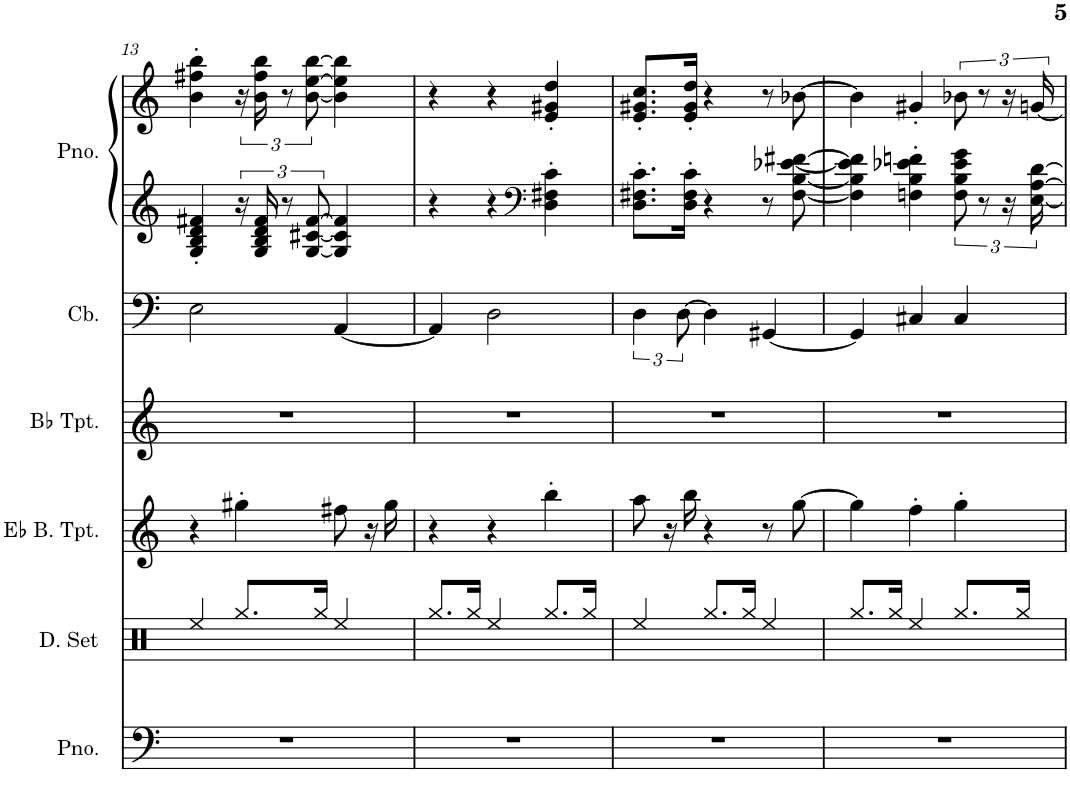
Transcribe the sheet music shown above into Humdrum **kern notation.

**kern	**kern	**kern	**kern	**kern	**kern	**kern
*part6	*part5	*part4	*part3	*part2	*part1	*part1
*staff7	*staff6	*staff5	*staff4	*staff3	*staff2	*staff1
*I"Piano	*I"Drumset	*I"Eb Bass Trumpet	*I"Bb Trumpet	*I"Contrabass	*I"Piano, Satin Doll	*
*I'Pno.	*I'D. Set	*I'Eb B. Tpt.	*I'Bb Tpt.	*I'Cb.	*I'Pno.	*
!!LO:PB:g=z
*clefF4	*clefX	*clefG2	*clefG2	*clefF4	*clefG2	*clefG2
*	*	*Trd5c9	*Trd1c2	*Trd7c12	*	*
*k[]	*k[]	*k[]	*k[]	*k[]	*k[]	*k[]
*M3/4	*M3/4	*M3/4	*M3/4	*M3/4	*M3/4	*M3/4
=13	=13	=13	=13	=13	=13	=13
2.r	4Ree/	4r	2.r	2E\	4G/' 4B/' 4d/' 4f#X/'	4b\' 4ff#X\' 4bb\'
.	8.Rgg/L	4gg#X'\	.	.	24r	24r
.	.	.	.	.	24G/ 24B/ 24d/ 24f#/	24b\ 24ff#\ 24bb\
.	.	.	.	.	12r	12r
.	.	.	.	.	[12G/ [12c#X/ [12f#/	[12b\ [12ee\ [12bb\
.	16Rgg/Jk	.	.	.	.	.
.	4Ree/	8ff#X\	.	[4AA/	4G/] 4c#/] 4f#/]	4b\] 4ee\] 4bb\]
.	.	16r	.	.	.	.
.	.	16gg#\	.	.	.	.
=14	=14	=14	=14	=14	=14	=14
2.r	8.Rgg/L	4r	2.r	4AA/]	4r	4r
.	16Rgg/Jk	.	.	.	.	.
.	4Ree/	4r	.	2D\	4r	4r
*	*	*	*	*	*clefF4	*
.	8.Rgg/L	4bb'\	.	.	4D\' 4F#X\' 4c\'	4e/' 4g#X/' 4dd/'
.	16Rgg/Jk	.	.	.	.	.
=15	=15	=15	=15	=15	=15	=15
2.r	4Ree/	8aa\	2.r	6D\	8.D\' 8.F#X\' 8.c\'L	8.e/' 8.g#X/' 8.cc/'L
.	.	16r	.	.	.	.
.	.	.	.	[12D\	.	.
.	.	16bb\	.	.	16D\' 16F#\' 16c\'Jk	16e/' 16g#/' 16dd/'Jk
.	8.Rgg/L	4r	.	4D\]	4r	4r
.	16Rgg/Jk	.	.	.	.	.
.	4Ree/	8r	.	[4GG#X/	8r	8r
.	.	[8gg\	.	.	[8F#\ [8B\ [8e-X\ [8f#X\	[8b-X\
=16	=16	=16	=16	=16	=16	=16
2.r	8.Rgg/L	4gg\]	2.r	4GG#/]	4F#\] 4B\] 4e-\] 4f#\]	4b-\]
.	16Rgg/Jk	.	.	.	.	.
.	4Ree/	4ff'\	.	4C#X/	4Fn\' 4B\' 4e-X\' 4fn\'	4g#X'/
.	8.Rgg/L	4gg'\	.	4C#/	12F\ 12B\ 12e-\ 12g\	12b-X\
.	.	.	.	.	12r	12r
.	.	.	.	.	24r	24r
.	16Rgg/Jk	.	.	.	.	.
.	.	.	.	.	[24E\ [24A\ [24d\	[24gn/
=	=	=	=	=	=	=
*-	*-	*-	*-	*-	*-	*-
